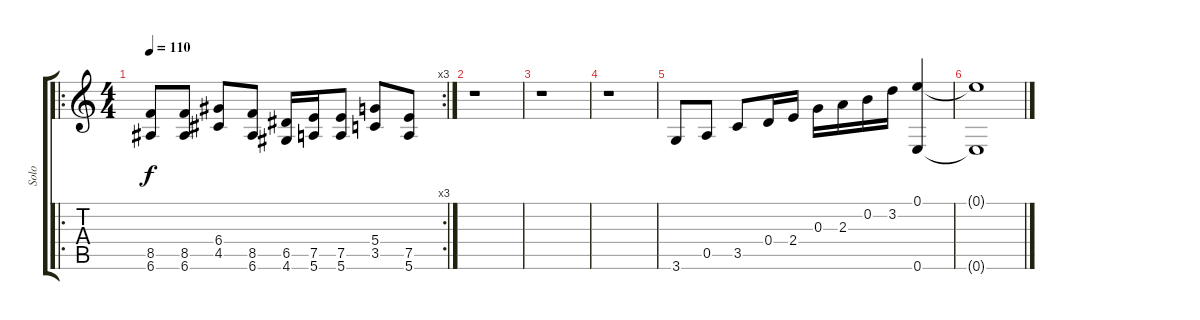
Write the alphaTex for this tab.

\track ("Solo" "Solo") {instrument overdrivenguitar}
\staff {score tabs}
\tuning (E4 B3 G3 D3 A2 E2) {hide}
\ro
\rc 3
\ts (4 4)
\tempo 110
\clef g2
\ks c
(8.5 6.6).8{dy f} (8.5 6.6).8 (6.4 4.5).8 (8.5 6.6).8 (6.5 4.6).16 (7.5 5.6).16 (7.5 5.6).8 (5.4 3.5).8 (7.5 5.6).8 |
r.1 |
r.1 |
r.1 |
3.6.8 0.5.8 3.5.8 0.4.16 2.4.16 0.3.16 2.3.16 0.2.16 3.2.16 (0.1 0.6).4 |
(0.1{t} 0.6{t}).1
